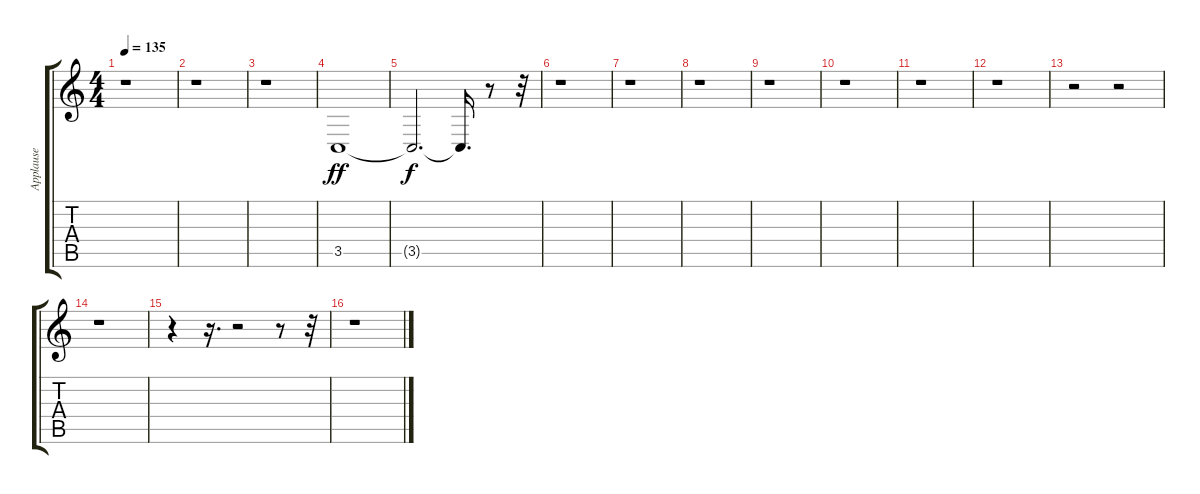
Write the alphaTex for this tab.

\track ("Applause" "Applause") {instrument applause}
\staff {score tabs}
\tuning (E4 B3 G3 D3 A2 E2) {hide}
\ts (4 4)
\tempo 135
\clef g2
\ks c
r.1{dy ff} |
r.1 |
r.1 |
3.5.1 |
3.5{t}.2{d dy f} 3.5{t}.16{d} r.8 r.32 |
r.1 |
r.1 |
r.1 |
r.1 |
r.1 |
r.1 |
r.1 |
r.2 r.2 |
r.1 |
r.4 r.16{d} r.2 r.8 r.32 |
r.1
